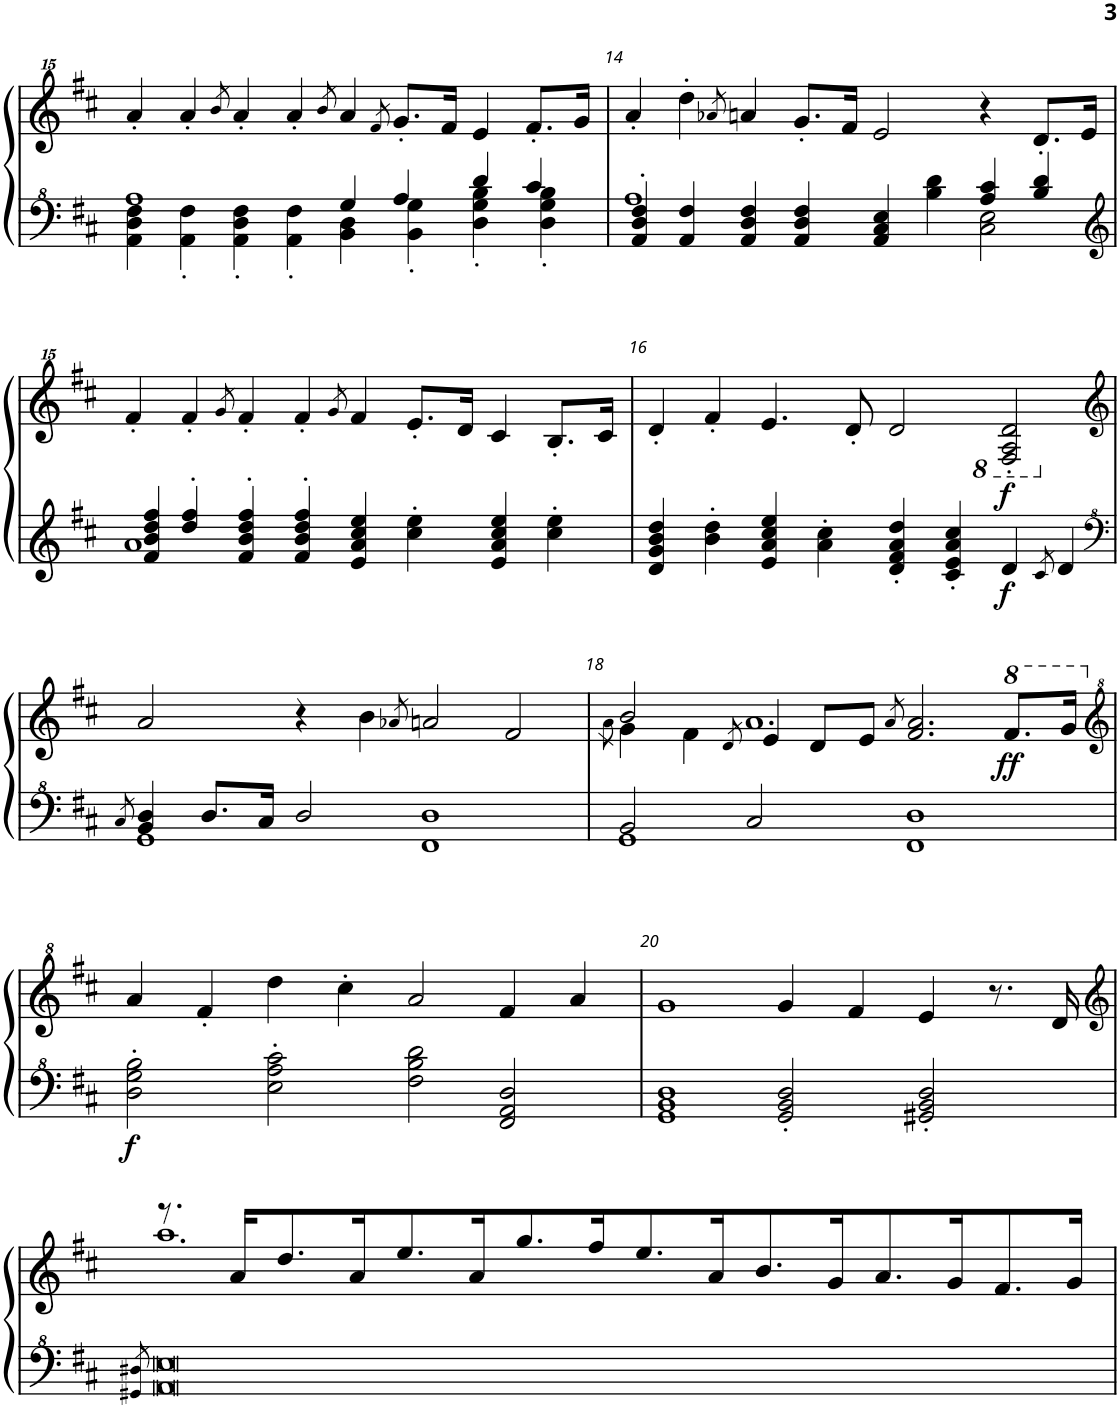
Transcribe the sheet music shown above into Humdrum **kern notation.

**kern	**kern	**dynam
*part1	*part1	*part1
*staff2	*staff1	*staff1/2
*I"Piano, Right	*	*
*I'Pno.	*	*
!!LO:PB:g=z
*clefF^4	*clefG^^2	*
*k[f#c#]	*k[f#c#]	*
*M8/4	*M8/4	*
=13	=13	=13
*^	*	*
1a	4A\ 4d\ 4f#\	4aaa'/	.
.	4A\' 4f#\'	4aaa'/	.
.	.	8qbbb/	.
.	4A\' 4d\' 4f#\'	4aaa'/	.
.	4A\' 4f#\'	4aaa'/	.
.	.	8qbbb/	.
4g/	4B\ 4d\	4aaa/	.
.	.	8qfff#/	.
4a/	4B\' 4g\'	8.ggg'/L	.
.	.	16fff#/Jk	.
4dd/	4d\' 4g\' 4b\'	4eee/	.
4cc#/	4d\' 4g\' 4b\'	8.fff#'/L	.
.	.	16ggg/Jk	.
=14	=14	=14	=14
4A/' 4d/' 4f#/'	1a	4aaa'/	.
4A/ 4f#/	.	4dddd'\	.
.	.	8qaaa-X/	.
4A/ 4d/ 4f#/	.	4aaan/	.
4A/ 4d/ 4f#/	.	8.ggg'/L	.
.	.	16fff#/Jk	.
4A/ 4c#/ 4e/	2ryy	2eee/	.
4b\ 4dd\	.	.	.
4a/ 4cc#/	2c#\ 2e\	4r	.
4b/ 4dd/	.	8.ddd'/L	.
.	.	16eee/Jk	.
!!LO:LB:g=z
=15	=15	=15	=15
*clefG2	*	*	*
4f#/ 4b/ 4dd/ 4ff#/	1a	4fff#'/	.
4dd/' 4ff#/'	.	4fff#'/	.
.	.	8qggg/	.
4f#/' 4b/' 4dd/' 4ff#/'	.	4fff#'/	.
4f#/' 4b/' 4dd/' 4ff#/'	.	4fff#'/	.
.	.	8qggg/	.
4e/ 4a/ 4cc#/ 4ee/	1ryy	4fff#/	.
4cc#\' 4ee\'	.	8.eee'/L	.
.	.	16ddd/Jk	.
4e/ 4a/ 4cc#/ 4ee/	.	4ccc#/	.
4cc#\' 4ee\'	.	8.bb'/L	.
.	.	16ccc#/Jk	.
*v	*v	*	*
=16	=16	=16
4d/ 4g/ 4b/ 4dd/	4ddd'/	.
4b\' 4dd\'	4fff#'/	.
4e/ 4a/ 4cc#/ 4ee/	4.eee/	.
4a\' 4cc#\'	.	.
.	8ddd'/	.
4d/' 4f#/' 4a/' 4dd/'	2ddd/	.
4c#/' 4e/' 4a/' 4cc#/'	.	.
*	*8ba	*
!	!	!LO:DY:b=2
!	!	!LO:DY:n=1:b
4d/	2f#/' 2a/' 2dd/'	f f
8qc#/	.	.
4d/	.	.
!!LO:LB:g=z
=17	=17	=17
*clefF^4	*clefG2	*
8qc#/	.	.
*^	*	*
*	*	*X8ba	*
4B/ 4d/	1G	2a/	.
8.d/L	.	.	.
16c#/Jk	.	.	.
2d/	.	4r	.
.	.	4b\	.
.	.	8qa-X/	.
1F# 1d	1ryy	2an/	.
.	.	2f#/	.
=18	=18	=18	=18
*	*	*^	*
.	.	.	8qa\	.
2B/	1G	2b/	4g\	.
.	.	.	4f#\	.
.	.	8qd/	.	.
2c#/	.	4e/	1.a	.
.	.	8d/L	.	.
.	.	8e/J	.	.
.	.	8qa/	.	.
1F# 1d	1ryy	2.f#/ 2.a/	.	.
*	*	*8va	*	*
!	!	!	!	!LO:DY:b
.	.	8.ff#/L	.	ff
.	.	16gg/Jk	.	.
*v	*v	*	*	*
*	*v	*v	*
!!LO:LB:g=z
=19	=19	=19
*	*clefG^2	*
*	*X8va	*
!	!	!LO:DY:b=2
2d\' 2g\' 2b\'	4aa/	f
.	4ff#'/	.
2e\' 2a\' 2cc#\'	4ddd\	.
.	4ccc#'\	.
2f#\ 2b\ 2dd\	2aa/	.
2F#/ 2A/ 2d/	4ff#/	.
.	4aa/	.
=20	=20	=20
1G 1B 1d	1gg	.
2G/' 2B/' 2d/'	4gg/	.
.	4ff#/	.
2G#X/' 2B/' 2d/'	4ee/	.
.	8.r	.
.	16dd/	.
!!LO:LB:g=z
=21	=21	=21
8qG#X/ 8qd#X/	.	.
*	*clefG2	*
*	*^	*
0A 0e	8.r	1.aa	.
.	16a/KL	.	.
.	8.dd/	.	.
.	16a/K	.	.
.	8.ee/	.	.
.	16a/K	.	.
.	8.gg/	.	.
.	16ff#/K	.	.
.	8.ee/	.	.
.	16a/K	.	.
.	8.b/	.	.
.	16g/K	.	.
.	8.a/	2ryy	.
.	16g/K	.	.
.	8.f#/	.	.
.	16g/Jk	.	.
*	*v	*v	*
=	=	=
*-	*-	*-
